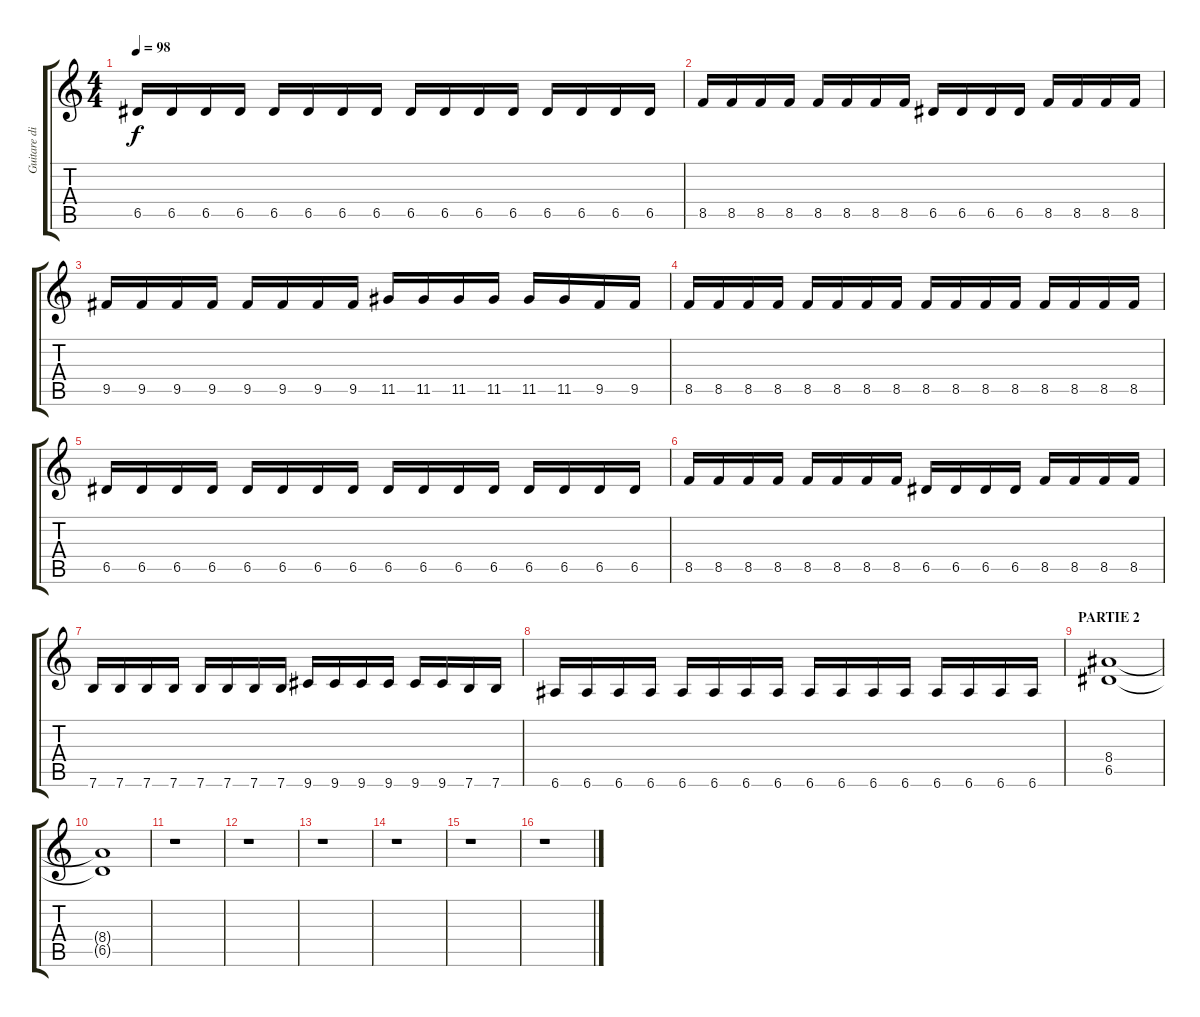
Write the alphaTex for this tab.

\track ("Guitare disto 2" "Guitare di") {instrument overdrivenguitar}
\staff {score tabs}
\tuning (E4 B3 G3 D3 A2 E2) {hide}
\ts (4 4)
\tempo 98
\clef g2
\ks c
6.5.16{dy f} 6.5.16 6.5.16 6.5.16 6.5.16 6.5.16 6.5.16 6.5.16 6.5.16 6.5.16 6.5.16 6.5.16 6.5.16 6.5.16 6.5.16 6.5.16 |
8.5.16 8.5.16 8.5.16 8.5.16 8.5.16 8.5.16 8.5.16 8.5.16 6.5.16 6.5.16 6.5.16 6.5.16 8.5.16 8.5.16 8.5.16 8.5.16 |
9.5.16 9.5.16 9.5.16 9.5.16 9.5.16 9.5.16 9.5.16 9.5.16 11.5.16 11.5.16 11.5.16 11.5.16 11.5.16 11.5.16 9.5.16 9.5.16 |
8.5.16 8.5.16 8.5.16 8.5.16 8.5.16 8.5.16 8.5.16 8.5.16 8.5.16 8.5.16 8.5.16 8.5.16 8.5.16 8.5.16 8.5.16 8.5.16 |
6.5.16 6.5.16 6.5.16 6.5.16 6.5.16 6.5.16 6.5.16 6.5.16 6.5.16 6.5.16 6.5.16 6.5.16 6.5.16 6.5.16 6.5.16 6.5.16 |
8.5.16 8.5.16 8.5.16 8.5.16 8.5.16 8.5.16 8.5.16 8.5.16 6.5.16 6.5.16 6.5.16 6.5.16 8.5.16 8.5.16 8.5.16 8.5.16 |
7.6.16 7.6.16 7.6.16 7.6.16 7.6.16 7.6.16 7.6.16 7.6.16 9.6.16 9.6.16 9.6.16 9.6.16 9.6.16 9.6.16 7.6.16 7.6.16 |
6.6.16 6.6.16 6.6.16 6.6.16 6.6.16 6.6.16 6.6.16 6.6.16 6.6.16 6.6.16 6.6.16 6.6.16 6.6.16 6.6.16 6.6.16 6.6.16 |
\section ("" "PARTIE 2")
(8.4 6.5).1 |
(8.4{t} 6.5{t}).1 |
r.1 |
r.1 |
r.1 |
r.1 |
r.1 |
r.1
